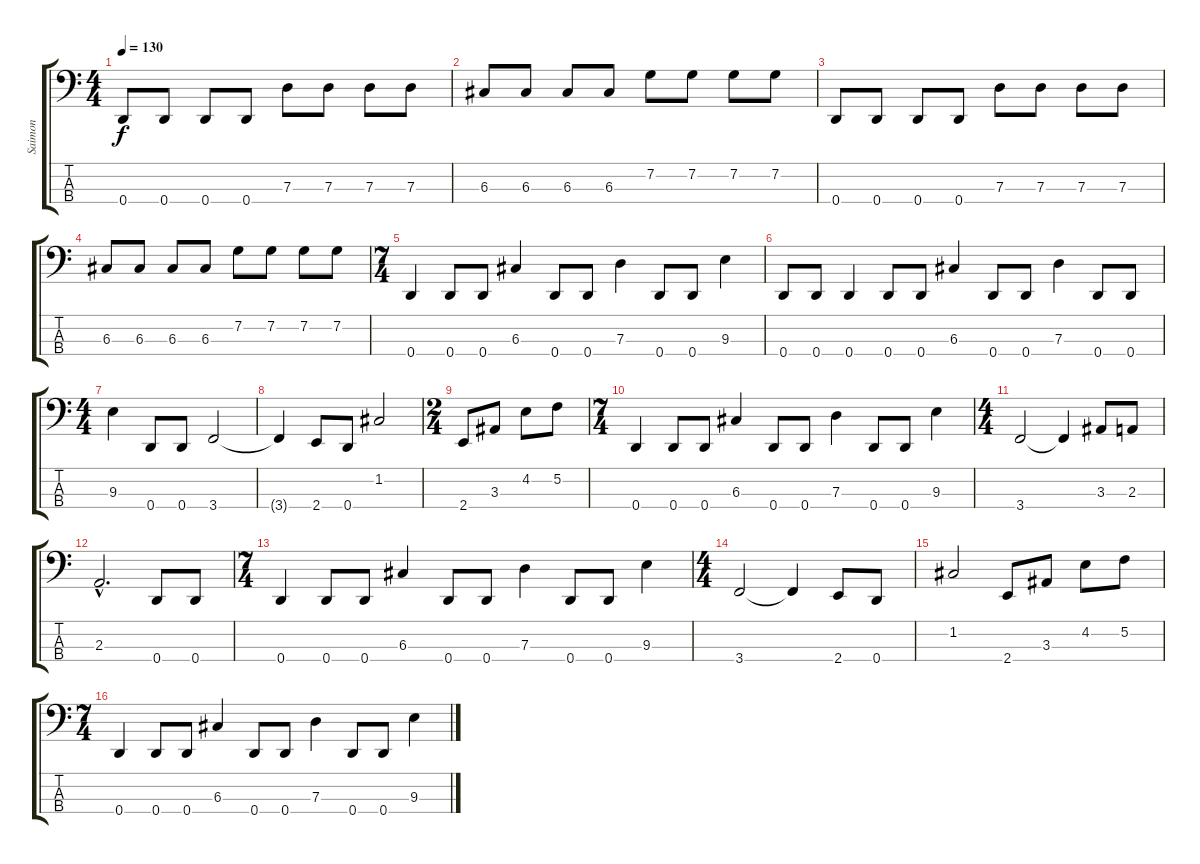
\track ("Saimon" "Saimon") {instrument electricbassfinger}
\staff {score tabs}
\tuning (F2 C2 G1 D1) {hide}
\ts (4 4)
\tempo 130
\clef f4
\ks c
0.4.8{dy f} 0.4.8 0.4.8 0.4.8 7.3.8 7.3.8 7.3.8 7.3.8 |
6.3.8 6.3.8 6.3.8 6.3.8 7.2.8 7.2.8 7.2.8 7.2.8 |
0.4.8 0.4.8 0.4.8 0.4.8 7.3.8 7.3.8 7.3.8 7.3.8 |
6.3.8 6.3.8 6.3.8 6.3.8 7.2.8 7.2.8 7.2.8 7.2.8 |
\ts (7 4)
0.4.4 0.4.8 0.4.8 6.3.4 0.4.8 0.4.8 7.3.4 0.4.8 0.4.8 9.3.4 |
0.4.8 0.4.8 0.4.4 0.4.8 0.4.8 6.3.4 0.4.8 0.4.8 7.3.4 0.4.8 0.4.8 |
\ts (4 4)
9.3.4 0.4.8 0.4.8 3.4.2 |
3.4{t}.4 2.4.8 0.4.8 1.2.2 |
\ts (2 4)
2.4.8 3.3.8 4.2.8 5.2.8 |
\ts (7 4)
0.4.4 0.4.8 0.4.8 6.3.4 0.4.8 0.4.8 7.3.4 0.4.8 0.4.8 9.3.4 |
\ts (4 4)
3.4.2 3.4{t}.4 3.3.8 2.3.8 |
2.3{hac}.2{d} 0.4.8 0.4.8 |
\ts (7 4)
0.4.4 0.4.8 0.4.8 6.3.4 0.4.8 0.4.8 7.3.4 0.4.8 0.4.8 9.3.4 |
\ts (4 4)
3.4.2 3.4{t}.4 2.4.8 0.4.8 |
1.2.2 2.4.8 3.3.8 4.2.8 5.2.8 |
\ts (7 4)
0.4.4 0.4.8 0.4.8 6.3.4 0.4.8 0.4.8 7.3.4 0.4.8 0.4.8 9.3.4
